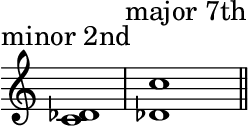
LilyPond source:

\version "2.24.4"
\language "english"
#(ly:set-option 'crop #t)
\include "include/alt.ly"
\score {
  \midi {
    \tempo 4=140
  }
  \layout {
    \context {
      \Score
      \omit BarNumber
    }
  }
  {
    \new Staff {
      \key c \major
      \override Timing.TimeSignature.stencil = ##f
      \clef treble
      {
        \sectionLabel "minor 2nd"
        \skip \f % spacer to set voice volume
        < c' df' >1 |
        \sectionLabel "major 7th"
        < df' c'' >
        \bar "||"
      }
    }
  }
}
